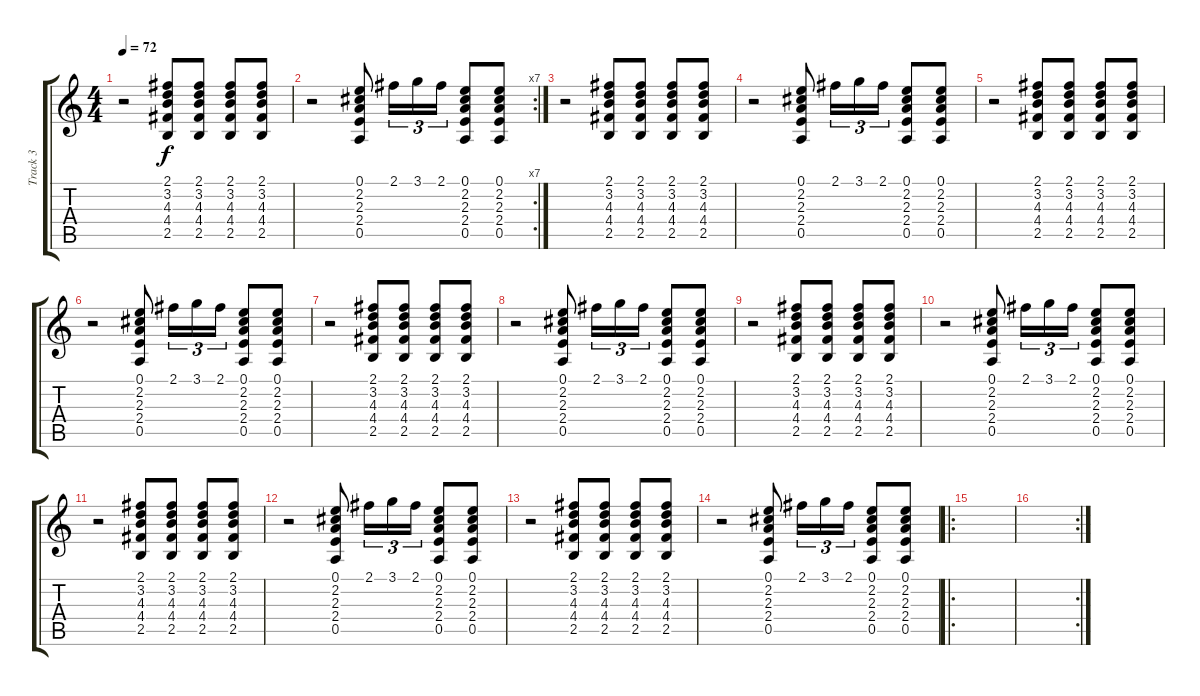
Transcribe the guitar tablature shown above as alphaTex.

\track ("Track 3" "Track 3") {instrument acousticguitarnylon}
\staff {score tabs}
\tuning (E4 B3 G3 D3 A2 E2) {hide}
\ts (4 4)
\tempo 72
\clef g2
\ks c
r.2{dy f instrument acousticguitarnylon} (2.1 3.2 4.3 4.4 2.5).8 (2.1 3.2 4.3 4.4 2.5).8 (2.1 3.2 4.3 4.4 2.5).8 (2.1 3.2 4.3 4.4 2.5).8 |
\rc 7
r.2 (0.1 2.2 2.3 2.4 0.5).8 2.1.16{tu (3 2)} 3.1.16{tu (3 2)} 2.1.16{tu (3 2)} (0.1 2.2 2.3 2.4 0.5).8 (0.1 2.2 2.3 2.4 0.5).8 |
r.2 (2.1 3.2 4.3 4.4 2.5).8 (2.1 3.2 4.3 4.4 2.5).8 (2.1 3.2 4.3 4.4 2.5).8 (2.1 3.2 4.3 4.4 2.5).8 |
r.2 (0.1 2.2 2.3 2.4 0.5).8 2.1.16{tu (3 2)} 3.1.16{tu (3 2)} 2.1.16{tu (3 2)} (0.1 2.2 2.3 2.4 0.5).8 (0.1 2.2 2.3 2.4 0.5).8 |
r.2 (2.1 3.2 4.3 4.4 2.5).8 (2.1 3.2 4.3 4.4 2.5).8 (2.1 3.2 4.3 4.4 2.5).8 (2.1 3.2 4.3 4.4 2.5).8 |
r.2 (0.1 2.2 2.3 2.4 0.5).8 2.1.16{tu (3 2)} 3.1.16{tu (3 2)} 2.1.16{tu (3 2)} (0.1 2.2 2.3 2.4 0.5).8 (0.1 2.2 2.3 2.4 0.5).8 |
r.2 (2.1 3.2 4.3 4.4 2.5).8 (2.1 3.2 4.3 4.4 2.5).8 (2.1 3.2 4.3 4.4 2.5).8 (2.1 3.2 4.3 4.4 2.5).8 |
r.2 (0.1 2.2 2.3 2.4 0.5).8 2.1.16{tu (3 2)} 3.1.16{tu (3 2)} 2.1.16{tu (3 2)} (0.1 2.2 2.3 2.4 0.5).8 (0.1 2.2 2.3 2.4 0.5).8 |
r.2 (2.1 3.2 4.3 4.4 2.5).8 (2.1 3.2 4.3 4.4 2.5).8 (2.1 3.2 4.3 4.4 2.5).8 (2.1 3.2 4.3 4.4 2.5).8 |
r.2 (0.1 2.2 2.3 2.4 0.5).8 2.1.16{tu (3 2)} 3.1.16{tu (3 2)} 2.1.16{tu (3 2)} (0.1 2.2 2.3 2.4 0.5).8 (0.1 2.2 2.3 2.4 0.5).8 |
r.2 (2.1 3.2 4.3 4.4 2.5).8 (2.1 3.2 4.3 4.4 2.5).8 (2.1 3.2 4.3 4.4 2.5).8 (2.1 3.2 4.3 4.4 2.5).8 |
r.2 (0.1 2.2 2.3 2.4 0.5).8 2.1.16{tu (3 2)} 3.1.16{tu (3 2)} 2.1.16{tu (3 2)} (0.1 2.2 2.3 2.4 0.5).8 (0.1 2.2 2.3 2.4 0.5).8 |
r.2 (2.1 3.2 4.3 4.4 2.5).8 (2.1 3.2 4.3 4.4 2.5).8 (2.1 3.2 4.3 4.4 2.5).8 (2.1 3.2 4.3 4.4 2.5).8 |
r.2 (0.1 2.2 2.3 2.4 0.5).8 2.1.16{tu (3 2)} 3.1.16{tu (3 2)} 2.1.16{tu (3 2)} (0.1 2.2 2.3 2.4 0.5).8 (0.1 2.2 2.3 2.4 0.5).8 |
\ro
|
\rc 2
